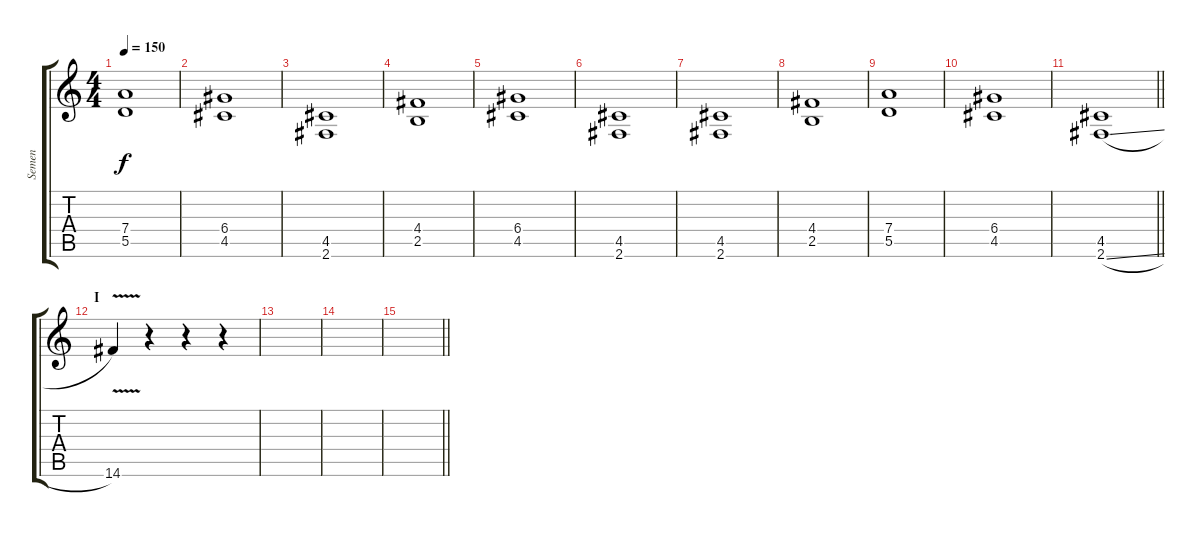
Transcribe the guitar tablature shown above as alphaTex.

\track ("Semen" "Semen") {instrument overdrivenguitar}
\staff {score tabs}
\tuning (E4 B3 G3 D3 A2 E2) {hide}
\ts (4 4)
\tempo 150
\clef g2
\ks c
(7.4 5.5).1{dy f} |
(6.4 4.5).1 |
(4.5 2.6).1 |
(4.4 2.5).1 |
(6.4 4.5).1 |
(4.5 2.6).1 |
(4.5 2.6).1 |
(4.4 2.5).1 |
(7.4 5.5).1 |
(6.4 4.5).1 |
\barLineRight lightlight
(4.5 2.6{sl}).1 |
\section ("" "I")
14.6{v}.4 r.4 r.4 r.4 |
|
|
\barLineRight lightlight
